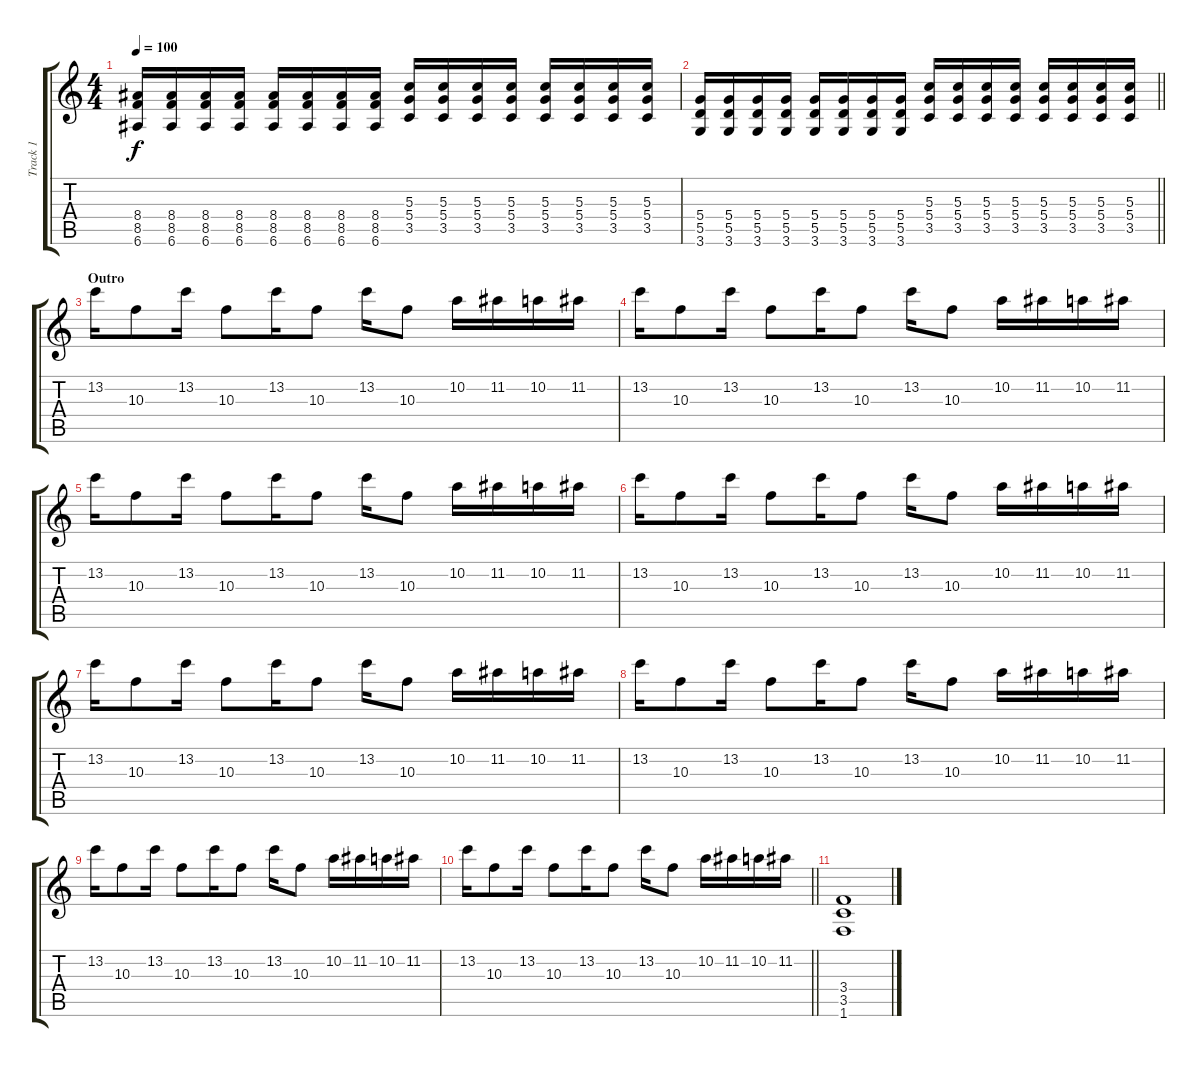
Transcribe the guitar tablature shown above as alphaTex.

\track ("Track 1" "Track 1") {instrument distortionguitar}
\staff {score tabs}
\tuning (E4 B3 G3 D3 A2 E2) {hide}
\ts (4 4)
\tempo 100
\clef g2
\ks c
(8.4 8.5 6.6).16{dy f} (8.4 8.5 6.6).16 (8.4 8.5 6.6).16 (8.4 8.5 6.6).16 (8.4 8.5 6.6).16 (8.4 8.5 6.6).16 (8.4 8.5 6.6).16 (8.4 8.5 6.6).16 (5.3 5.4 3.5).16 (5.3 5.4 3.5).16 (5.3 5.4 3.5).16 (5.3 5.4 3.5).16 (5.3 5.4 3.5).16 (5.3 5.4 3.5).16 (5.3 5.4 3.5).16 (5.3 5.4 3.5).16 |
\barLineRight lightlight
(5.4 5.5 3.6).16 (5.4 5.5 3.6).16 (5.4 5.5 3.6).16 (5.4 5.5 3.6).16 (5.4 5.5 3.6).16 (5.4 5.5 3.6).16 (5.4 5.5 3.6).16 (5.4 5.5 3.6).16 (5.3 5.4 3.5).16 (5.3 5.4 3.5).16 (5.3 5.4 3.5).16 (5.3 5.4 3.5).16 (5.3 5.4 3.5).16 (5.3 5.4 3.5).16 (5.3 5.4 3.5).16 (5.3 5.4 3.5).16 |
\section ("" "Outro")
13.2.16 10.3.8 13.2.16 10.3.8 13.2.16 10.3.8 13.2.16 10.3.8 10.2.16 11.2.16 10.2.16 11.2.16 |
13.2.16 10.3.8 13.2.16 10.3.8 13.2.16 10.3.8 13.2.16 10.3.8 10.2.16 11.2.16 10.2.16 11.2.16 |
13.2.16 10.3.8 13.2.16 10.3.8 13.2.16 10.3.8 13.2.16 10.3.8 10.2.16 11.2.16 10.2.16 11.2.16 |
13.2.16 10.3.8 13.2.16 10.3.8 13.2.16 10.3.8 13.2.16 10.3.8 10.2.16 11.2.16 10.2.16 11.2.16 |
13.2.16 10.3.8 13.2.16 10.3.8 13.2.16 10.3.8 13.2.16 10.3.8 10.2.16 11.2.16 10.2.16 11.2.16 |
13.2.16 10.3.8 13.2.16 10.3.8 13.2.16 10.3.8 13.2.16 10.3.8 10.2.16 11.2.16 10.2.16 11.2.16 |
13.2.16 10.3.8 13.2.16 10.3.8 13.2.16 10.3.8 13.2.16 10.3.8 10.2.16 11.2.16 10.2.16 11.2.16 |
\barLineRight lightlight
13.2.16 10.3.8 13.2.16 10.3.8 13.2.16 10.3.8 13.2.16 10.3.8 10.2.16 11.2.16 10.2.16 11.2.16 |
(3.4 3.5 1.6).1
